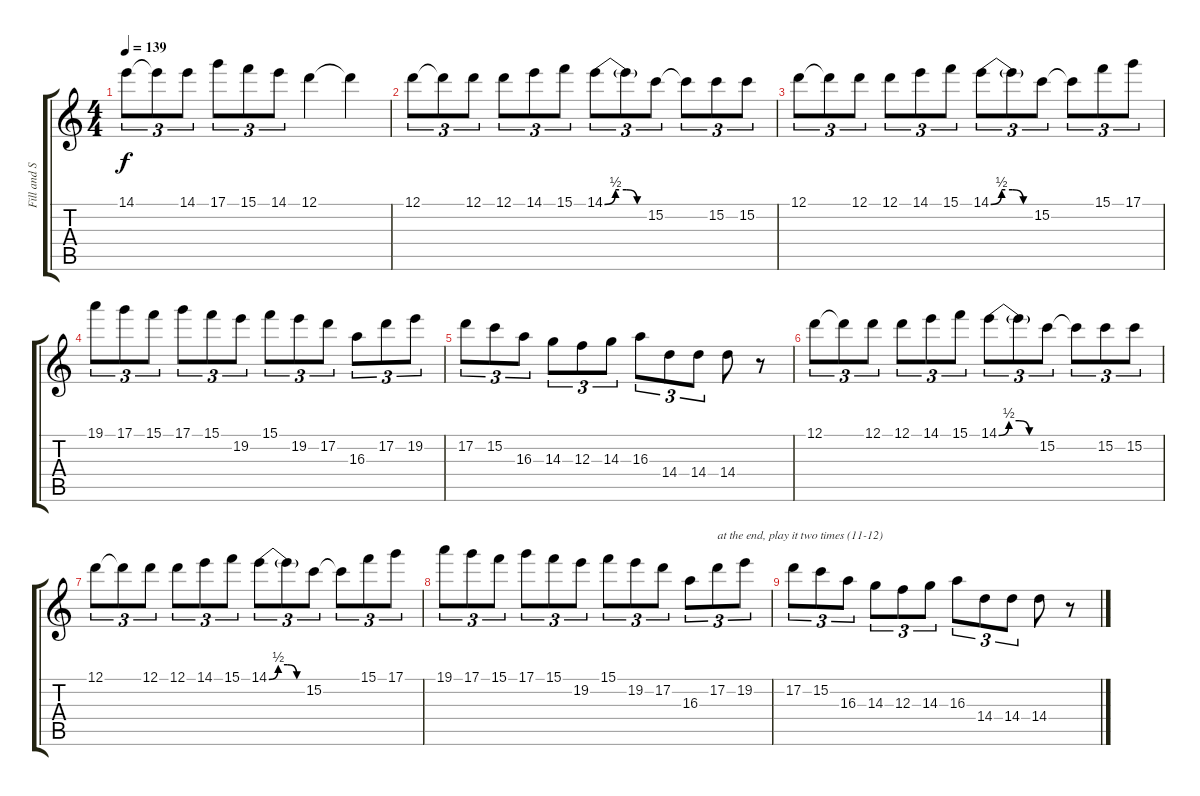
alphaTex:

\track ("Fill and Solos" "Fill and S") {instrument overdrivenguitar}
\staff {score tabs}
\tuning (D4 A3 F3 C3 G2 D2) {hide}
\ts (4 4)
\tempo 139
\clef g2
\ks c
14.1.8{tu (3 2) dy f} 14.1{t}.8{tu (3 2)} 14.1.8{tu (3 2)} 17.1.8{tu (3 2)} 15.1.8{tu (3 2)} 14.1.8{tu (3 2)} 12.1.4 12.1{t}.4 |
12.1.8{tu (3 2)} 12.1{t}.8{tu (3 2)} 12.1.8{tu (3 2)} 12.1.8{tu (3 2)} 14.1.8{tu (3 2)} 15.1.8{tu (3 2)} 14.1{be (custom 0 0 15 2 30 2 45 0 60 0)}.8{tu (3 2)} 14.1{t}.8{tu (3 2)} 15.2.8{tu (3 2)} 15.2{t}.8{tu (3 2)} 15.2.8{tu (3 2)} 15.2.8{tu (3 2)} |
12.1.8{tu (3 2)} 12.1{t}.8{tu (3 2)} 12.1.8{tu (3 2)} 12.1.8{tu (3 2)} 14.1.8{tu (3 2)} 15.1.8{tu (3 2)} 14.1{be (custom 0 0 15 2 30 2 45 0 60 0)}.8{tu (3 2)} 14.1{t}.8{tu (3 2)} 15.2.8{tu (3 2)} 15.2{t}.8{tu (3 2)} 15.1.8{tu (3 2)} 17.1.8{tu (3 2)} |
19.1.8{tu (3 2)} 17.1.8{tu (3 2)} 15.1.8{tu (3 2)} 17.1.8{tu (3 2)} 15.1.8{tu (3 2)} 19.2.8{tu (3 2)} 15.1.8{tu (3 2)} 19.2.8{tu (3 2)} 17.2.8{tu (3 2)} 16.3.8{tu (3 2)} 17.2.8{tu (3 2)} 19.2.8{tu (3 2)} |
17.2.8{tu (3 2)} 15.2.8{tu (3 2)} 16.3.8{tu (3 2)} 14.3.8{tu (3 2)} 12.3.8{tu (3 2)} 14.3.8{tu (3 2)} 16.3.8{tu (3 2)} 14.4.8{tu (3 2)} 14.4.8{tu (3 2)} 14.4.8 r.8 |
12.1.8{tu (3 2)} 12.1{t}.8{tu (3 2)} 12.1.8{tu (3 2)} 12.1.8{tu (3 2)} 14.1.8{tu (3 2)} 15.1.8{tu (3 2)} 14.1{be (custom 0 0 15 2 30 2 45 0 60 0)}.8{tu (3 2)} 14.1{t}.8{tu (3 2)} 15.2.8{tu (3 2)} 15.2{t}.8{tu (3 2)} 15.2.8{tu (3 2)} 15.2.8{tu (3 2)} |
12.1.8{tu (3 2)} 12.1{t}.8{tu (3 2)} 12.1.8{tu (3 2)} 12.1.8{tu (3 2)} 14.1.8{tu (3 2)} 15.1.8{tu (3 2)} 14.1{be (custom 0 0 15 2 30 2 45 0 60 0)}.8{tu (3 2)} 14.1{t}.8{tu (3 2)} 15.2.8{tu (3 2)} 15.2{t}.8{tu (3 2)} 15.1.8{tu (3 2)} 17.1.8{tu (3 2)} |
19.1.8{tu (3 2)} 17.1.8{tu (3 2)} 15.1.8{tu (3 2)} 17.1.8{tu (3 2)} 15.1.8{tu (3 2)} 19.2.8{tu (3 2)} 15.1.8{tu (3 2)} 19.2.8{tu (3 2)} 17.2.8{tu (3 2)} 16.3.8{tu (3 2)} 17.2.8{tu (3 2) txt "at the end, play it two times (11-12)"} 19.2.8{tu (3 2)} |
17.2.8{tu (3 2)} 15.2.8{tu (3 2)} 16.3.8{tu (3 2)} 14.3.8{tu (3 2)} 12.3.8{tu (3 2)} 14.3.8{tu (3 2)} 16.3.8{tu (3 2)} 14.4.8{tu (3 2)} 14.4.8{tu (3 2)} 14.4.8 r.8
